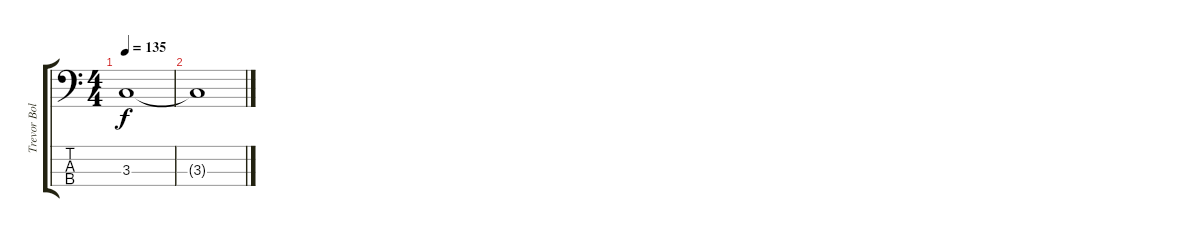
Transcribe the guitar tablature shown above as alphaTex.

\track ("Trevor Bolder - Bass" "Trevor Bol") {instrument electricbassfinger}
\staff {score tabs}
\tuning (G2 D2 A1 E1) {hide}
\ts (4 4)
\tempo 135
\clef f4
\ks c
3.3{t}.1{dy f} |
3.3{t}.1
